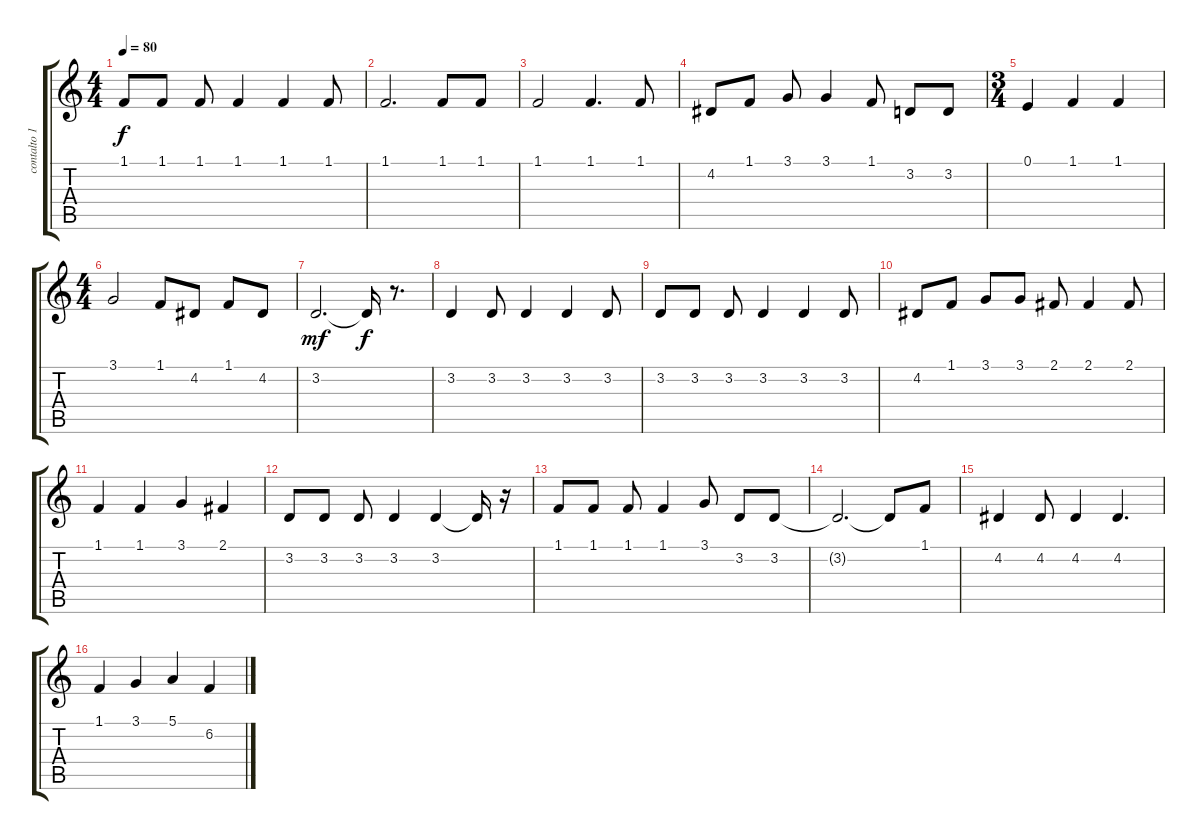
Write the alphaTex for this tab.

\track ("contalto 1" "contalto 1") {instrument acousticgrandpiano}
\staff {score tabs}
\tuning (E4 B3 G3 D3 A2 E2) {hide}
\ts (4 4)
\tempo 80
\clef g2
\ks c
1.1.8{dy f} 1.1.8 1.1.8 1.1.4 1.1.4 1.1.8 |
1.1.2{d} 1.1.8 1.1.8 |
1.1.2 1.1.4{d} 1.1.8 |
4.2.8 1.1.8 3.1.8 3.1.4 1.1.8 3.2.8 3.2.8 |
\ts (3 4)
0.1.4 1.1.4 1.1.4 |
\ts (4 4)
3.1.2 1.1.8 4.2.8 1.1.8 4.2.8 |
3.2.2{d dy mf} 3.2{t}.16{dy f} r.8{d} |
3.2.4 3.2.8 3.2.4 3.2.4 3.2.8 |
3.2.8 3.2.8 3.2.8 3.2.4 3.2.4 3.2.8 |
4.2.8 1.1.8 3.1.8 3.1.8 2.1.8 2.1.4 2.1.8 |
1.1.4 1.1.4 3.1.4 2.1.4 |
3.2.8 3.2.8 3.2.8 3.2.4 3.2.4 3.2{t}.16 r.16 |
1.1.8 1.1.8 1.1.8 1.1.4 3.1.8 3.2.8 3.2.8 |
3.2{t}.2{d} 3.2{t}.8 1.1.8 |
4.2.4 4.2.8 4.2.4 4.2.4{d} |
1.1.4 3.1.4 5.1.4 6.2.4
